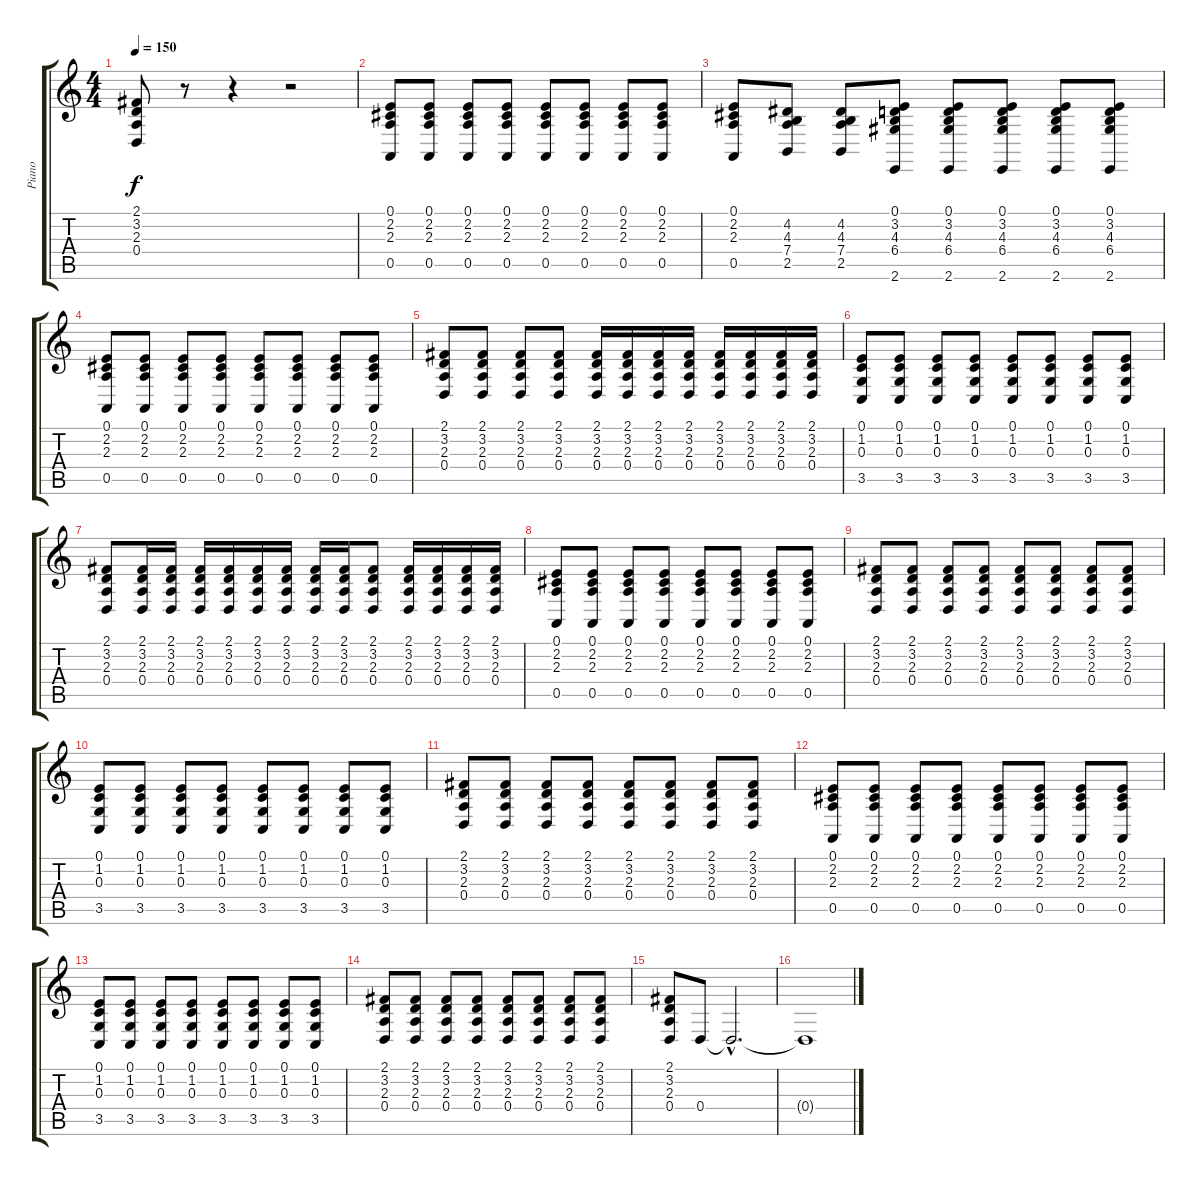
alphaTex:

\track ("Piano" "Piano") {instrument acousticgrandpiano}
\staff {score tabs}
\tuning (E4 B3 G3 D3 A2 D2) {hide}
\ts (4 4)
\tempo 150
\clef g2
\ks c
(2.1 3.2 2.3 0.4).8{dy f} r.8 r.4 r.2 |
(0.1 2.2 2.3 0.5).8 (0.1 2.2 2.3 0.5).8 (0.1 2.2 2.3 0.5).8 (0.1 2.2 2.3 0.5).8 (0.1 2.2 2.3 0.5).8 (0.1 2.2 2.3 0.5).8 (0.1 2.2 2.3 0.5).8 (0.1 2.2 2.3 0.5).8 |
(0.1 2.2 2.3 0.5).8 (4.2 4.3 7.4 2.5).8 (4.2 4.3 7.4 2.5).8 (0.1 3.2 4.3 6.4 2.6).8 (0.1 3.2 4.3 6.4 2.6).8 (0.1 3.2 4.3 6.4 2.6).8 (0.1 3.2 4.3 6.4 2.6).8 (0.1 3.2 4.3 6.4 2.6).8 |
(0.1 2.2 2.3 0.5).8 (0.1 2.2 2.3 0.5).8 (0.1 2.2 2.3 0.5).8 (0.1 2.2 2.3 0.5).8 (0.1 2.2 2.3 0.5).8 (0.1 2.2 2.3 0.5).8 (0.1 2.2 2.3 0.5).8 (0.1 2.2 2.3 0.5).8 |
(2.1 3.2 2.3 0.4).8 (2.1 3.2 2.3 0.4).8 (2.1 3.2 2.3 0.4).8 (2.1 3.2 2.3 0.4).8 (2.1 3.2 2.3 0.4).16 (2.1 3.2 2.3 0.4).16 (2.1 3.2 2.3 0.4).16 (2.1 3.2 2.3 0.4).16 (2.1 3.2 2.3 0.4).16 (2.1 3.2 2.3 0.4).16 (2.1 3.2 2.3 0.4).16 (2.1 3.2 2.3 0.4).16 |
(0.1 1.2 0.3 3.5).8 (0.1 1.2 0.3 3.5).8 (0.1 1.2 0.3 3.5).8 (0.1 1.2 0.3 3.5).8 (0.1 1.2 0.3 3.5).8 (0.1 1.2 0.3 3.5).8 (0.1 1.2 0.3 3.5).8 (0.1 1.2 0.3 3.5).8 |
(2.1 3.2 2.3 0.4).8 (2.1 3.2 2.3 0.4).16 (2.1 3.2 2.3 0.4).16 (2.1 3.2 2.3 0.4).16 (2.1 3.2 2.3 0.4).16 (2.1 3.2 2.3 0.4).16 (2.1 3.2 2.3 0.4).16 (2.1 3.2 2.3 0.4).16 (2.1 3.2 2.3 0.4).16 (2.1 3.2 2.3 0.4).8 (2.1 3.2 2.3 0.4).16 (2.1 3.2 2.3 0.4).16 (2.1 3.2 2.3 0.4).16 (2.1 3.2 2.3 0.4).16 |
(0.1 2.2 2.3 0.5).8 (0.1 2.2 2.3 0.5).8 (0.1 2.2 2.3 0.5).8 (0.1 2.2 2.3 0.5).8 (0.1 2.2 2.3 0.5).8 (0.1 2.2 2.3 0.5).8 (0.1 2.2 2.3 0.5).8 (0.1 2.2 2.3 0.5).8 |
(2.1 3.2 2.3 0.4).8 (2.1 3.2 2.3 0.4).8 (2.1 3.2 2.3 0.4).8 (2.1 3.2 2.3 0.4).8 (2.1 3.2 2.3 0.4).8 (2.1 3.2 2.3 0.4).8 (2.1 3.2 2.3 0.4).8 (2.1 3.2 2.3 0.4).8 |
(0.1 1.2 0.3 3.5).8 (0.1 1.2 0.3 3.5).8 (0.1 1.2 0.3 3.5).8 (0.1 1.2 0.3 3.5).8 (0.1 1.2 0.3 3.5).8 (0.1 1.2 0.3 3.5).8 (0.1 1.2 0.3 3.5).8 (0.1 1.2 0.3 3.5).8 |
(2.1 3.2 2.3 0.4).8 (2.1 3.2 2.3 0.4).8 (2.1 3.2 2.3 0.4).8 (2.1 3.2 2.3 0.4).8 (2.1 3.2 2.3 0.4).8 (2.1 3.2 2.3 0.4).8 (2.1 3.2 2.3 0.4).8 (2.1 3.2 2.3 0.4).8 |
(0.1 2.2 2.3 0.5).8 (0.1 2.2 2.3 0.5).8 (0.1 2.2 2.3 0.5).8 (0.1 2.2 2.3 0.5).8 (0.1 2.2 2.3 0.5).8 (0.1 2.2 2.3 0.5).8 (0.1 2.2 2.3 0.5).8 (0.1 2.2 2.3 0.5).8 |
(0.1 1.2 0.3 3.5).8 (0.1 1.2 0.3 3.5).8 (0.1 1.2 0.3 3.5).8 (0.1 1.2 0.3 3.5).8 (0.1 1.2 0.3 3.5).8 (0.1 1.2 0.3 3.5).8 (0.1 1.2 0.3 3.5).8 (0.1 1.2 0.3 3.5).8 |
(2.1 3.2 2.3 0.4).8 (2.1 3.2 2.3 0.4).8 (2.1 3.2 2.3 0.4).8 (2.1 3.2 2.3 0.4).8 (2.1 3.2 2.3 0.4).8 (2.1 3.2 2.3 0.4).8 (2.1 3.2 2.3 0.4).8 (2.1 3.2 2.3 0.4).8 |
(2.1 3.2 2.3 0.4).8 0.4.8 0.4{hac t}.2{d} |
0.4{t}.1
